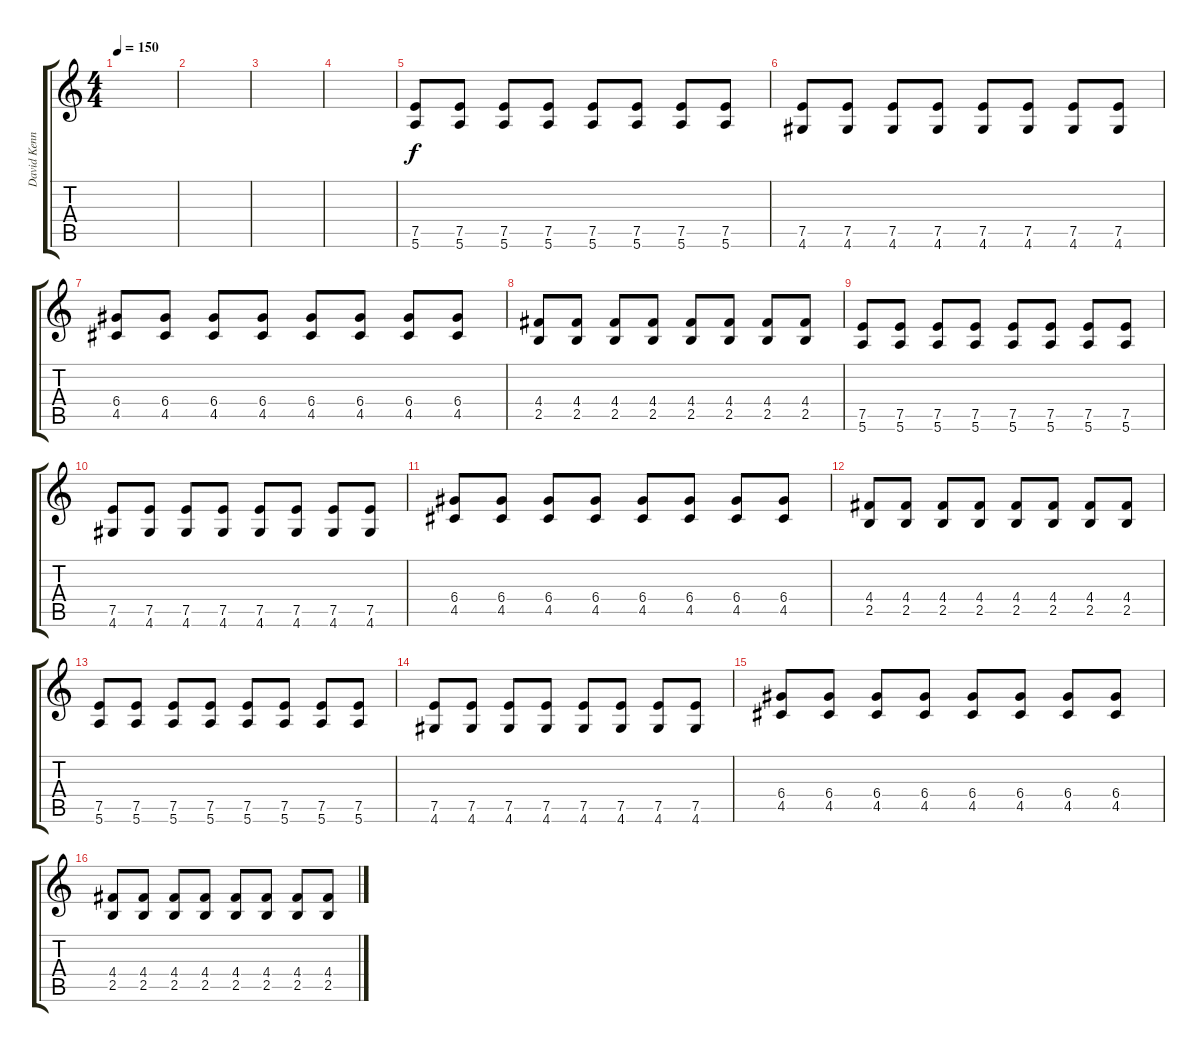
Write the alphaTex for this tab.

\track ("David Kennedy - Back Overdriven Guitar" "David Kenn") {instrument overdrivenguitar}
\staff {score tabs}
\tuning (E4 B3 G3 D3 A2 E2) {hide}
\ts (4 4)
\tempo 150
\clef g2
\ks c
|
|
|
|
(7.5 5.6).8 (7.5 5.6).8 (7.5 5.6).8 (7.5 5.6).8 (7.5 5.6).8 (7.5 5.6).8 (7.5 5.6).8 (7.5 5.6).8 |
(7.5 4.6).8 (7.5 4.6).8 (7.5 4.6).8 (7.5 4.6).8 (7.5 4.6).8 (7.5 4.6).8 (7.5 4.6).8 (7.5 4.6).8 |
(6.4 4.5).8 (6.4 4.5).8 (6.4 4.5).8 (6.4 4.5).8 (6.4 4.5).8 (6.4 4.5).8 (6.4 4.5).8 (6.4 4.5).8 |
(4.4 2.5).8 (4.4 2.5).8 (4.4 2.5).8 (4.4 2.5).8 (4.4 2.5).8 (4.4 2.5).8 (4.4 2.5).8 (4.4 2.5).8 |
(7.5 5.6).8 (7.5 5.6).8 (7.5 5.6).8 (7.5 5.6).8 (7.5 5.6).8 (7.5 5.6).8 (7.5 5.6).8 (7.5 5.6).8 |
(7.5 4.6).8 (7.5 4.6).8 (7.5 4.6).8 (7.5 4.6).8 (7.5 4.6).8 (7.5 4.6).8 (7.5 4.6).8 (7.5 4.6).8 |
(6.4 4.5).8 (6.4 4.5).8 (6.4 4.5).8 (6.4 4.5).8 (6.4 4.5).8 (6.4 4.5).8 (6.4 4.5).8 (6.4 4.5).8 |
(4.4 2.5).8 (4.4 2.5).8 (4.4 2.5).8 (4.4 2.5).8 (4.4 2.5).8 (4.4 2.5).8 (4.4 2.5).8 (4.4 2.5).8 |
(7.5 5.6).8 (7.5 5.6).8 (7.5 5.6).8 (7.5 5.6).8 (7.5 5.6).8 (7.5 5.6).8 (7.5 5.6).8 (7.5 5.6).8 |
(7.5 4.6).8 (7.5 4.6).8 (7.5 4.6).8 (7.5 4.6).8 (7.5 4.6).8 (7.5 4.6).8 (7.5 4.6).8 (7.5 4.6).8 |
(6.4 4.5).8 (6.4 4.5).8 (6.4 4.5).8 (6.4 4.5).8 (6.4 4.5).8 (6.4 4.5).8 (6.4 4.5).8 (6.4 4.5).8 |
(4.4 2.5).8 (4.4 2.5).8 (4.4 2.5).8 (4.4 2.5).8 (4.4 2.5).8 (4.4 2.5).8 (4.4 2.5).8 (4.4 2.5).8
